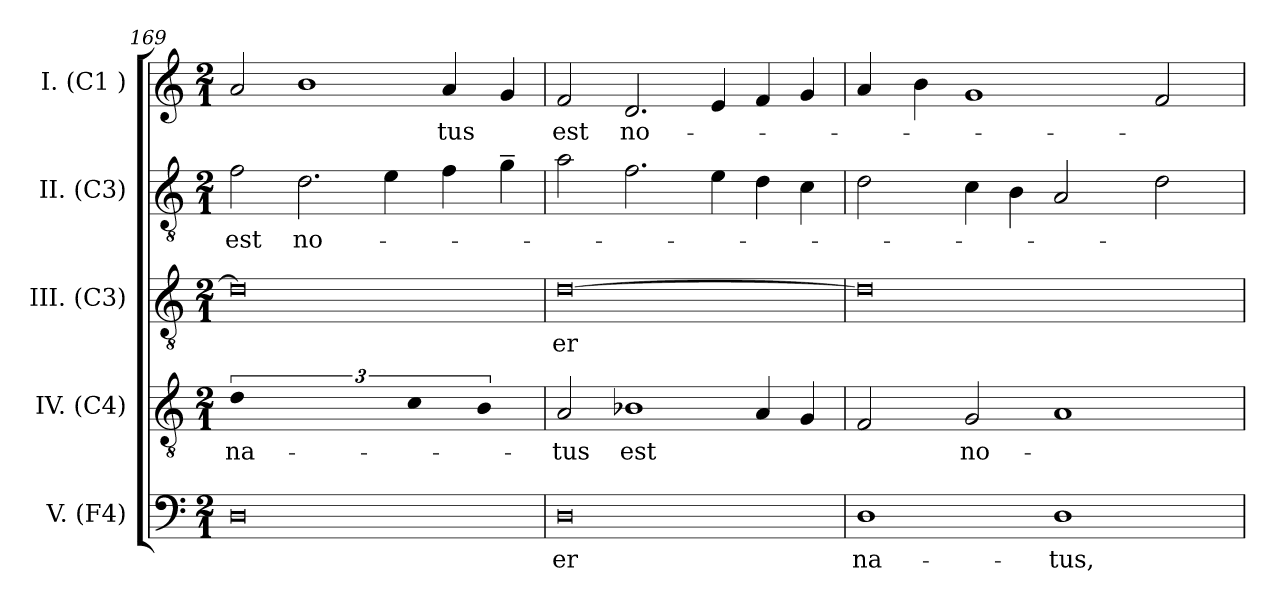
**kern	**text	**kern	**text	**kern	**text	**kern	**text	**kern	**text
*part5	*part5	*part4	*part4	*part3	*part3	*part2	*part2	*part1	*part1
*staff5	*staff5	*staff4	*staff4	*staff3	*staff3	*staff2	*staff2	*staff1	*staff1
*I"V. (F4)	*	*I"IV. (C4)	*	*I"III. (C3)	*	*I"II. (C3)	*	*I"I. (C1 )	*
*I'V.	*	*I'IV.	*	*I'III.	*	*I'II.	*	*I'I.	*
*clefF4	*	*clefGv2	*	*clefGv2	*	*clefGv2	*	*clefG2	*
*k[]	*	*k[]	*	*	*	*k[]	*	*k[]	*
*C:	*	*C:	*	*	*	*C:	*	*C:	*
*M2/1	*	*M2/1	*	*M2/1	*	*M2/1	*	*M2/1	*
=169	=169	=169	=169	=169	=169	=169	=169	=169	=169
!	!	!LO:N:vis=1	!LO:LY:b:cj	!	!	!	!LO:LY:b:cj	!	!
0D	.	3%4d	na-	0d]	.	2f\	est	2a/	.
!	!	!	!	!	!	!	!LO:LY:b:cj	!	!
.	.	.	.	.	.	2.d\	no-	1b	.
.	.	.	.	.	.	4e\	.	.	.
!	!	!LO:N:vis=4	!	!	!	!	!	!	!
.	.	3c\	.	.	.	.	.	.	.
!	!	!	!	!	!	!	!	!	!LO:LY:b
.	.	.	.	.	.	4f\	.	4a/	-tus
!	!	!LO:N:vis=4	!	!	!	!	!	!	!
.	.	3B\	.	.	.	.	.	.	.
.	.	.	.	.	.	4g~>\	.	4g/	.
=170	=170	=170	=170	=170	=170	=170	=170	=170	=170
!	!LO:LY:b:rj	!	!LO:LY:b:cj	!	!LO:LY:b:cj	!	!	!	!LO:LY:b:cj
0D	-er	2A/	-tus	[>0d	-er	2a\	.	2f/	est
!	!	!	!LO:LY:b:cj	!	!	!	!	!	!LO:LY:b:cj
.	.	1B-	est	.	.	2.f\	.	2.d/	no-
.	.	.	.	.	.	4e\	.	4e/	.
.	.	4A/	.	.	.	4d\	.	4f/	.
.	.	4G/	.	.	.	4c\	.	4g/	.
!!LO:PB:g=z
=171	=171	=171	=171	=171	=171	=171	=171	=171	=171
!	!LO:LY:b:cj	!	!	!	!	!	!	!	!
*	*	*	*	*^	*	*	*	*^	*
*	*	*	*	*	*^	*	*	*	*	*	*
1D	na-	2F/	.	0d]	16ryy	2ryy	.	2d\	.	4a/	4ryy	.
.	.	.	.	.	1ryy	.	.	.	.	.	.	.
.	.	.	.	.	.	.	.	.	.	4b\	64ryy	.
.	.	.	.	.	.	.	.	.	.	.	1ryy	.
!	!	!	!LO:LY:b:cj	!	!	!	!	!	!	!	!	!
.	.	2G/	no-	.	.	1.ryy	.	4c\	.	1g	.	.
.	.	.	.	.	.	.	.	4B\	.	.	.	.
!	!LO:LY:b:cj	!	!	!	!	!	!	!	!	!	!	!
1D	-tus,	1A	.	.	.	.	.	2A/	.	.	.	.
.	.	.	.	.	2...ryy	.	.	.	.	.	.	.
.	.	.	.	.	.	.	.	.	.	.	2ryy	.
.	.	.	.	.	.	.	.	2d\	.	2f/	.	.
.	.	.	.	.	.	.	.	.	.	.	8...ryy	.
*	*	*	*	*v	*v	*v	*	*	*	*v	*v	*
=	=	=	=	=	=	=	=	=	=
*-	*-	*-	*-	*-	*-	*-	*-	*-	*-
